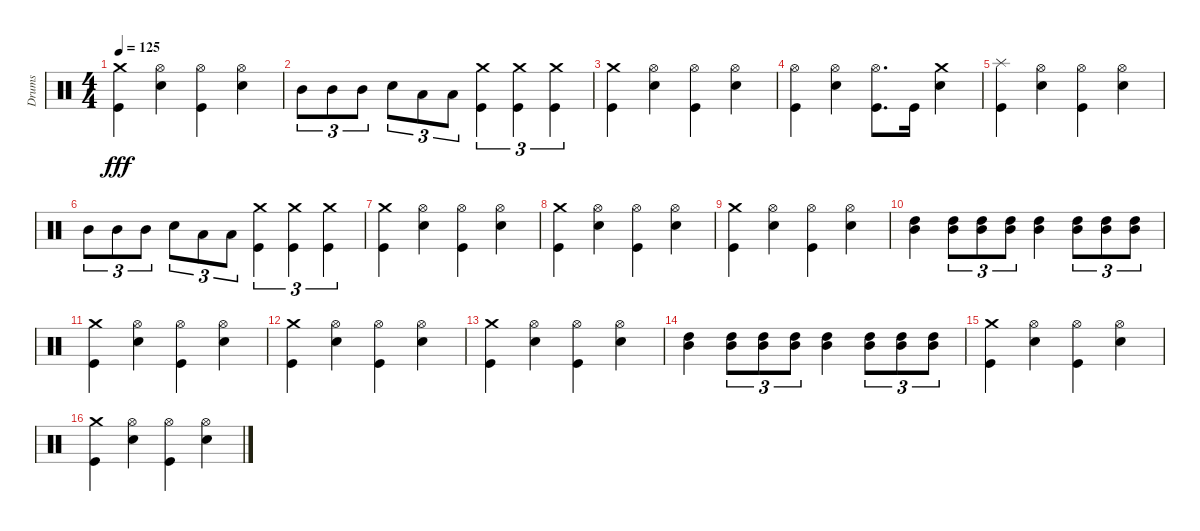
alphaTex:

\track ("Lars Urlich" "Drums") {instrument percussion}
\staff {score}
\articulation defaults
\ts (4 4)
\tempo 125
\clef neutral
\ks c
("Crash medium (hit)" "Kick (hit)").4{dy fff} ("Hi-Hat (open)" "Snare (hit) 2").4 ("Hi-Hat (open)" "Kick (hit)").4 ("Hi-Hat (open)" "Snare (hit) 2").4 |
"Mid Tom (hit)".8{tu (3 2)} "Mid Tom (hit)".8{tu (3 2)} "Mid Tom (hit)".8{tu (3 2)} "Snare (hit) 2".8{tu (3 2)} "Low Tom (hit)".8{tu (3 2)} "Low Tom (hit)".8{tu (3 2)} ("Crash medium (hit)" "Kick (hit)").4{tu (3 2)} ("Crash medium (hit)" "Kick (hit)").4{tu (3 2)} ("Crash medium (hit)" "Kick (hit)").4{tu (3 2)} |
("Crash medium (hit)" "Kick (hit)").4 ("Hi-Hat (open)" "Snare (hit) 2").4 ("Hi-Hat (open)" "Kick (hit)").4 ("Hi-Hat (open)" "Snare (hit) 2").4 |
("Hi-Hat (open)" "Kick (hit)").4 ("Hi-Hat (open)" "Snare (hit) 2").4 ("Hi-Hat (open)" "Kick (hit)").8{d} "Kick (hit)".16 ("Crash medium (hit)" "Snare (hit) 2").4 |
("Splash (hit)" "Kick (hit)").4 ("Hi-Hat (open)" "Snare (hit) 2").4 ("Hi-Hat (open)" "Kick (hit)").4 ("Hi-Hat (open)" "Snare (hit) 2").4 |
"Mid Tom (hit)".8{tu (3 2)} "Mid Tom (hit)".8{tu (3 2)} "Mid Tom (hit)".8{tu (3 2)} "Snare (hit) 2".8{tu (3 2)} "Low Tom (hit)".8{tu (3 2)} "Low Tom (hit)".8{tu (3 2)} ("Crash medium (hit)" "Kick (hit)").4{tu (3 2)} ("Crash medium (hit)" "Kick (hit)").4{tu (3 2)} ("Crash medium (hit)" "Kick (hit)").4{tu (3 2)} |
("Crash medium (hit)" "Kick (hit)").4 ("Hi-Hat (open)" "Snare (hit) 2").4 ("Hi-Hat (open)" "Kick (hit)").4 ("Hi-Hat (open)" "Snare (hit) 2").4 |
("Crash medium (hit)" "Kick (hit)").4 ("Hi-Hat (open)" "Snare (hit) 2").4 ("Hi-Hat (open)" "Kick (hit)").4 ("Hi-Hat (open)" "Snare (hit) 2").4 |
("Crash medium (hit)" "Kick (hit)").4 ("Hi-Hat (open)" "Snare (hit) 2").4 ("Hi-Hat (open)" "Kick (hit)").4 ("Hi-Hat (open)" "Snare (hit) 2").4 |
("High Tom (hit)" "Mid Tom (hit)").4 ("High Tom (hit)" "Mid Tom (hit)").8{tu (3 2)} ("High Tom (hit)" "Mid Tom (hit)").8{tu (3 2)} ("High Tom (hit)" "Mid Tom (hit)").8{tu (3 2)} ("High Tom (hit)" "Mid Tom (hit)").4 ("High Tom (hit)" "Mid Tom (hit)").8{tu (3 2)} ("High Tom (hit)" "Mid Tom (hit)").8{tu (3 2)} ("High Tom (hit)" "Mid Tom (hit)").8{tu (3 2)} |
("Crash medium (hit)" "Kick (hit)").4 ("Hi-Hat (open)" "Snare (hit) 2").4 ("Hi-Hat (open)" "Kick (hit)").4 ("Hi-Hat (open)" "Snare (hit) 2").4 |
("Crash medium (hit)" "Kick (hit)").4 ("Hi-Hat (open)" "Snare (hit) 2").4 ("Hi-Hat (open)" "Kick (hit)").4 ("Hi-Hat (open)" "Snare (hit) 2").4 |
("Crash medium (hit)" "Kick (hit)").4 ("Hi-Hat (open)" "Snare (hit) 2").4 ("Hi-Hat (open)" "Kick (hit)").4 ("Hi-Hat (open)" "Snare (hit) 2").4 |
("High Tom (hit)" "Mid Tom (hit)").4 ("High Tom (hit)" "Mid Tom (hit)").8{tu (3 2)} ("High Tom (hit)" "Mid Tom (hit)").8{tu (3 2)} ("High Tom (hit)" "Mid Tom (hit)").8{tu (3 2)} ("High Tom (hit)" "Mid Tom (hit)").4 ("High Tom (hit)" "Mid Tom (hit)").8{tu (3 2)} ("High Tom (hit)" "Mid Tom (hit)").8{tu (3 2)} ("High Tom (hit)" "Mid Tom (hit)").8{tu (3 2)} |
("Crash medium (hit)" "Kick (hit)").4 ("Hi-Hat (open)" "Snare (hit) 2").4 ("Hi-Hat (open)" "Kick (hit)").4 ("Hi-Hat (open)" "Snare (hit) 2").4 |
("Crash medium (hit)" "Kick (hit)").4 ("Hi-Hat (open)" "Snare (hit) 2").4 ("Hi-Hat (open)" "Kick (hit)").4 ("Hi-Hat (open)" "Snare (hit) 2").4
